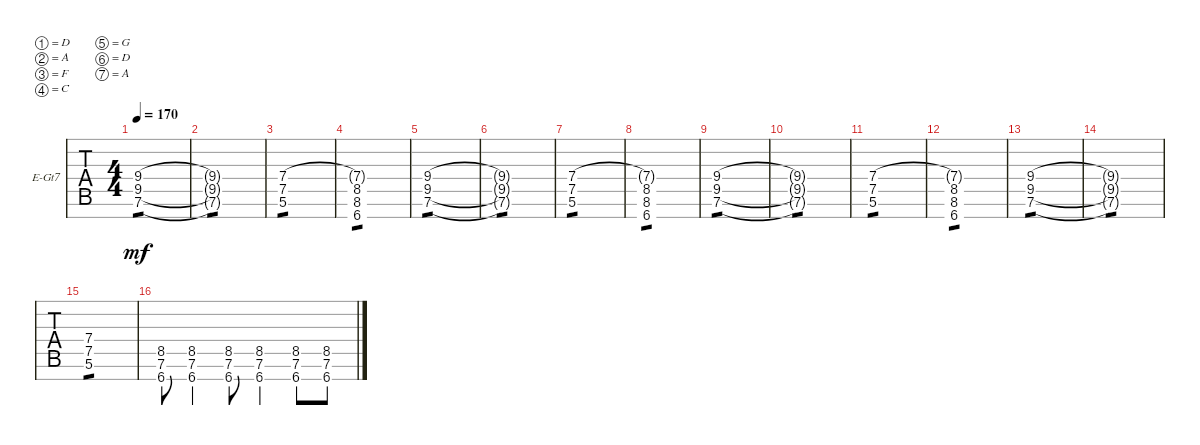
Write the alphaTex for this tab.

\defaultSystemsLayout 4
\bracketExtendMode groupsimilarinstruments
\firstSystemTrackNameOrientation horizontal
\otherSystemsTrackNameOrientation horizontal
\track ("Munky" "E-Gt7") {instrument distortionguitar}
\staff {tabs}
\tuning (D4 A3 F3 C3 G2 D2 A1)
\ts (4 4)
\tempo 170
\clef g2
\ks c
(7.6 9.5 9.4).1{tp 1 dy mf} |
(7.6{t} 9.5{t} 9.4{t}).1{tp 1} |
(5.6 7.5 7.4).1{tp 1} |
(6.7 8.6 8.5 7.4{t}).1{tp 1} |
(7.6 9.5 9.4).1{tp 1} |
(7.6{t} 9.5{t} 9.4{t}).1{tp 1} |
(5.6 7.5 7.4).1{tp 1} |
(6.7 8.6 8.5 7.4{t}).1{tp 1} |
(7.6 9.5 9.4).1{tp 1} |
(7.6{t} 9.5{t} 9.4{t}).1{tp 1} |
(5.6 7.5 7.4).1{tp 1} |
(6.7 8.6 8.5 7.4{t}).1{tp 1} |
(7.6 9.5 9.4).1{tp 1} |
(7.6{t} 9.5{t} 9.4{t}).1{tp 1} |
(5.6 7.5 7.4).1{tp 1} |
(7.6 6.7 8.5).8 (7.6 8.5 6.7).4 (7.6 8.5 6.7).8 (7.6 8.5 6.7).4 (7.6 8.5 6.7).8 (7.6 8.5 6.7).8
